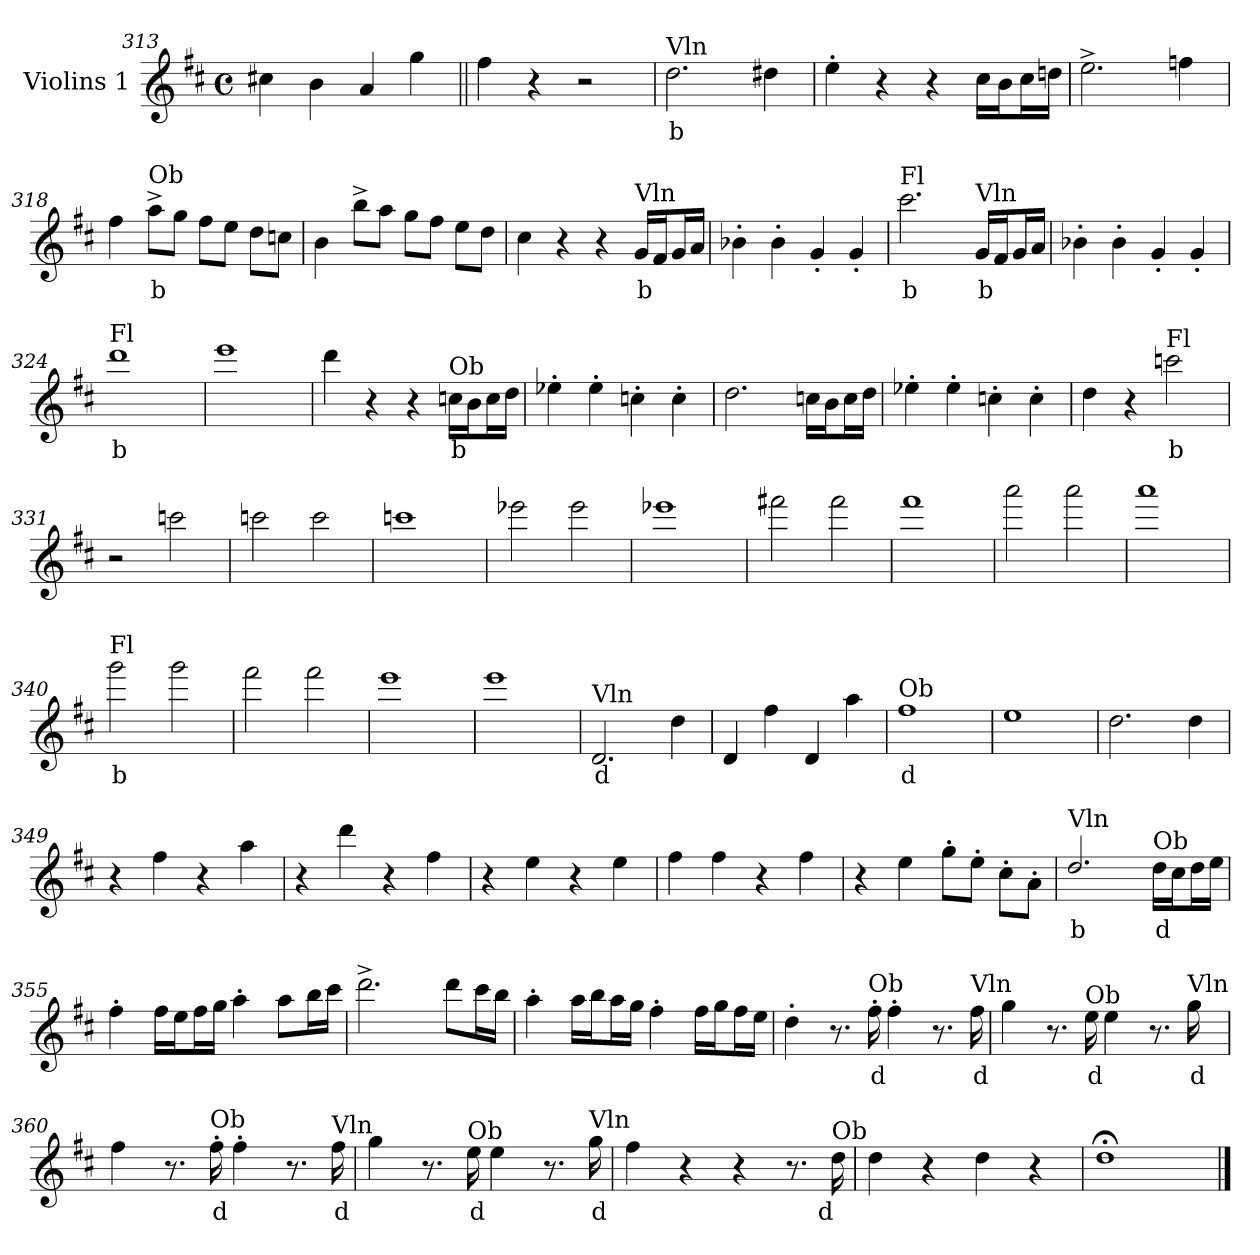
**kern	**text
*part1	*part1
*staff1	*staff1
*I"Violins 1	*
*I'Vln 1	*
!!LO:PB:g=z
*clefG2	*
*k[f#c#]	*
*M4/4	*
*met(c)	*
=313	=313
4cc#X	.
4b	.
4a	.
4gg	.
=314||	=314||
4ff#	.
4r	.
2r	.
=315	=315
!LO:TX:a:t=Vln	!
!	!LO:LY:b:color=#FF0000
2.dd	b
4dd#X	.
=316	=316
4ee'	.
4r	.
4r	.
16cc#\LL	.
16b\J	.
16cc#\L	.
16ddn\JJ	.
=317	=317
2.ee^	.
4ffn	.
=318	=318
4ff#	.
!LO:TX:a:t=Ob	!
!	!LO:LY:b:color=#FF0000
8aa^\L	b
8gg\J	.
8ff#\L	.
8ee\J	.
8dd\L	.
8ccn\J	.
!!LO:PB:g=z
=319	=319
4b	.
8bb^\L	.
8aa\J	.
8gg\L	.
8ff#\J	.
8ee\L	.
8dd\J	.
=320	=320
4cc#	.
4r	.
4r	.
!LO:TX:a:t=Vln	!
!	!LO:LY:b:color=#FF0000
16g/LL	b
16f#/J	.
16g/L	.
16a/JJ	.
=321	=321
4b-X'	.
4b-'	.
4g'	.
4g'	.
=322	=322
!LO:TX:a:t=Fl	!
!	!LO:LY:b:color=#FF0000
2.ccc#	b
!LO:TX:a:t=Vln	!
!	!LO:LY:b:color=#FF0000
16g/LL	b
16f#/J	.
16g/L	.
16a/JJ	.
=323	=323
4b-X'	.
4b-'	.
4g'	.
4g'	.
=324	=324
!LO:TX:a:t=Fl	!
!	!LO:LY:b:color=#FF0000
1ddd	b
=325	=325
1eee	.
=326	=326
4ddd	.
4r	.
4r	.
!LO:TX:a:t=Ob	!
!	!LO:LY:b:color=#FF0000
16ccn\LL	b
16b\J	.
16cc\L	.
16dd\JJ	.
!!LO:PB:g=z
=327	=327
4ee-X'	.
4ee-'	.
4ccn'	.
4cc'	.
=328	=328
2.dd	.
16ccn\LL	.
16b\J	.
16cc\L	.
16dd\JJ	.
=329	=329
4ee-X'	.
4ee-'	.
4ccn'	.
4cc'	.
=330	=330
4dd	.
4r	.
!LO:TX:a:t=Fl	!
!	!LO:LY:b:color=#FF0000
2cccn	b
=331	=331
2r	.
2cccn	.
=332	=332
2cccn	.
2ccc	.
=333	=333
1cccn	.
=334	=334
2eee-X	.
2eee-	.
=335	=335
1eee-X	.
=336	=336
2fff#X	.
2fff#	.
=337	=337
1fff#	.
!!LO:PB:g=z
=338	=338
2aaa	.
2aaa	.
=339	=339
1aaa	.
=340	=340
!LO:TX:a:t=Fl	!
!	!LO:LY:b:color=#FF0000
2ggg	b
2ggg	.
=341	=341
2fff#	.
2fff#	.
=342	=342
1eee	.
=343	=343
1eee	.
!!LO:PB:g=z
=344	=344
!LO:TX:a:t=Vln	!
!	!LO:LY:b:color=#FF0000
2.d	d
4dd	.
=345	=345
4d	.
4ff#	.
4d	.
4aa	.
=346	=346
!LO:TX:a:t=Ob	!
!	!LO:LY:b:color=#FF0000
1ff#	d
=347	=347
1ee	.
=348	=348
2.dd	.
4dd	.
=349	=349
4r	.
4ff#	.
4r	.
4aa	.
=350	=350
4r	.
4ddd	.
4r	.
4ff#	.
!!LO:PB:g=z
=351	=351
4r	.
4ee	.
4r	.
4ee	.
=352	=352
4ff#	.
4ff#	.
4r	.
4ff#	.
=353	=353
4r	.
4ee	.
8gg'\L	.
8ee'\J	.
8cc#'\L	.
8a'\J	.
=354	=354
!LO:TX:a:t=Vln	!
!	!LO:LY:b:color=#FF0000
2.dd/	b
!LO:TX:a:t=Ob	!
!	!LO:LY:b:color=#FF0000
16dd\LL	d
16cc#\J	.
16dd\L	.
16ee\JJ	.
=355	=355
4ff#'	.
16ff#\LL	.
16ee\J	.
16ff#\L	.
16gg\JJ	.
4aa'	.
8aa\L	.
16bb\L	.
16ccc#\JJ	.
=356	=356
2.ddd^	.
8ddd\L	.
16ccc#\L	.
16bb\JJ	.
!!LO:PB:g=z
=357	=357
4aa'	.
16aa\LL	.
16bb\J	.
16aa\L	.
16gg\JJ	.
4ff#'	.
16ff#\LL	.
16gg\J	.
16ff#\L	.
16ee\JJ	.
=358	=358
4dd'	.
8.r	.
!LO:TX:a:t=Ob	!
!	!LO:LY:b:color=#FF0000
16ff#'	d
4ff#'	.
8.r	.
!LO:TX:a:t=Vln	!
!	!LO:LY:b:color=#FF0000
16ff#\	d
=359	=359
4gg\	.
8.r	.
!LO:TX:a:t=Ob	!
!	!LO:LY:b:color=#FF0000
16ee	d
4ee	.
8.r	.
!LO:TX:a:t=Vln	!
!	!LO:LY:b:color=#FF0000
16gg\	d
=360	=360
4ff#\	.
8.r	.
!LO:TX:a:t=Ob	!
!	!LO:LY:b:color=#FF0000
16ff#'	d
4ff#'	.
8.r	.
!LO:TX:a:t=Vln	!
!	!LO:LY:b:color=#FF0000
16ff#\	d
=361	=361
4gg\	.
8.r	.
!LO:TX:a:t=Ob	!
!	!LO:LY:b:color=#FF0000
16ee	d
4ee	.
8.r	.
!LO:TX:a:t=Vln	!
!	!LO:LY:b:color=#FF0000
16gg\	d
=362	=362
4ff#\	.
4r	.
4r	.
8.r	.
!LO:TX:a:t=Ob	!
!	!LO:LY:b:color=#FF0000
16dd	d
=363	=363
4dd	.
4r	.
4dd	.
4r	.
=364	=364
1dd;<	.
==	==
*-	*-
